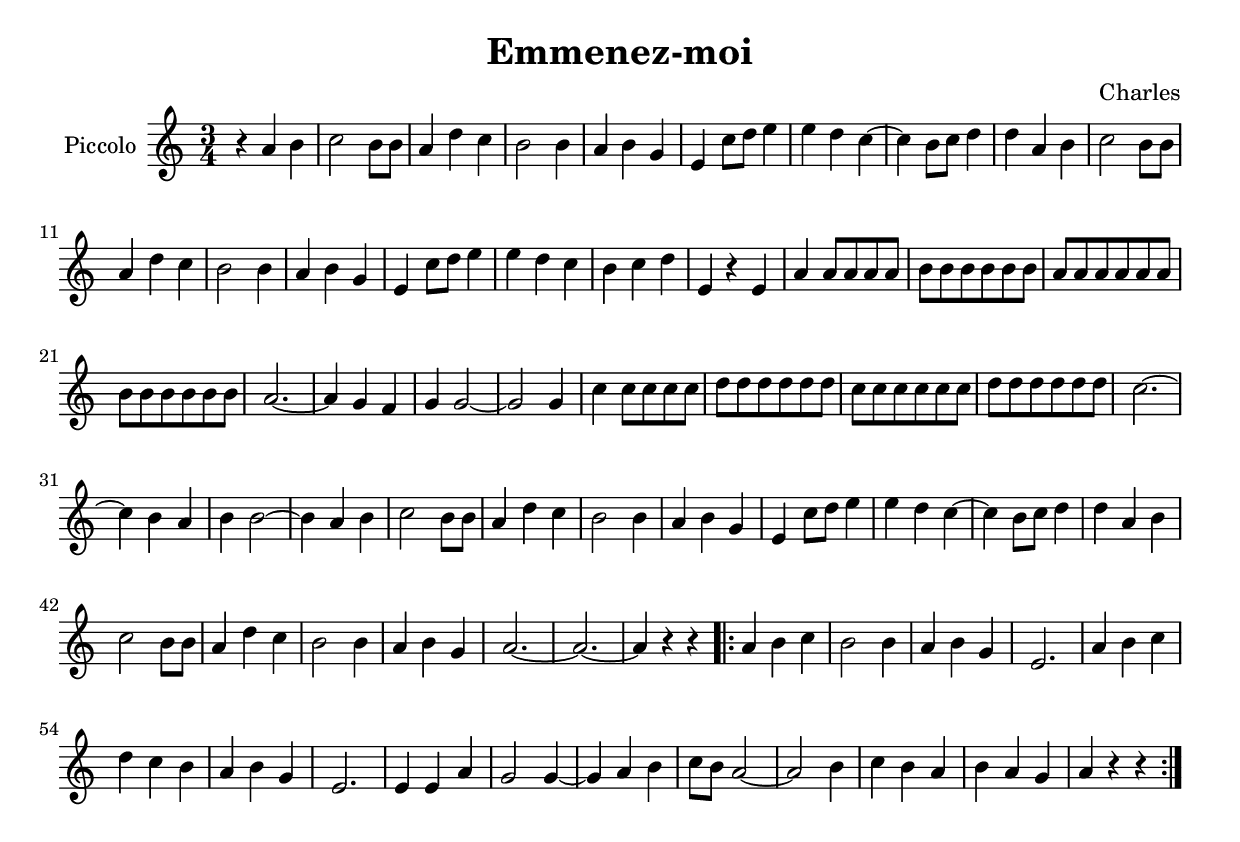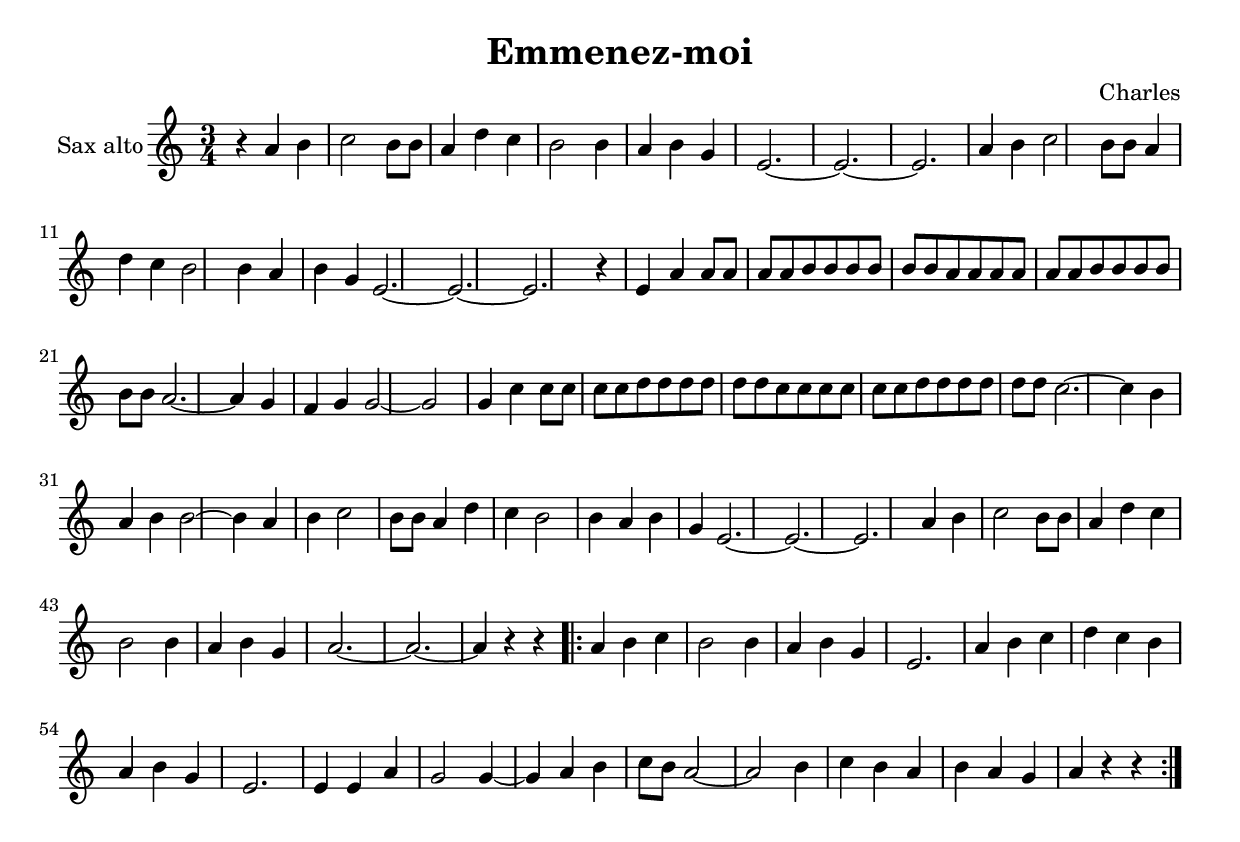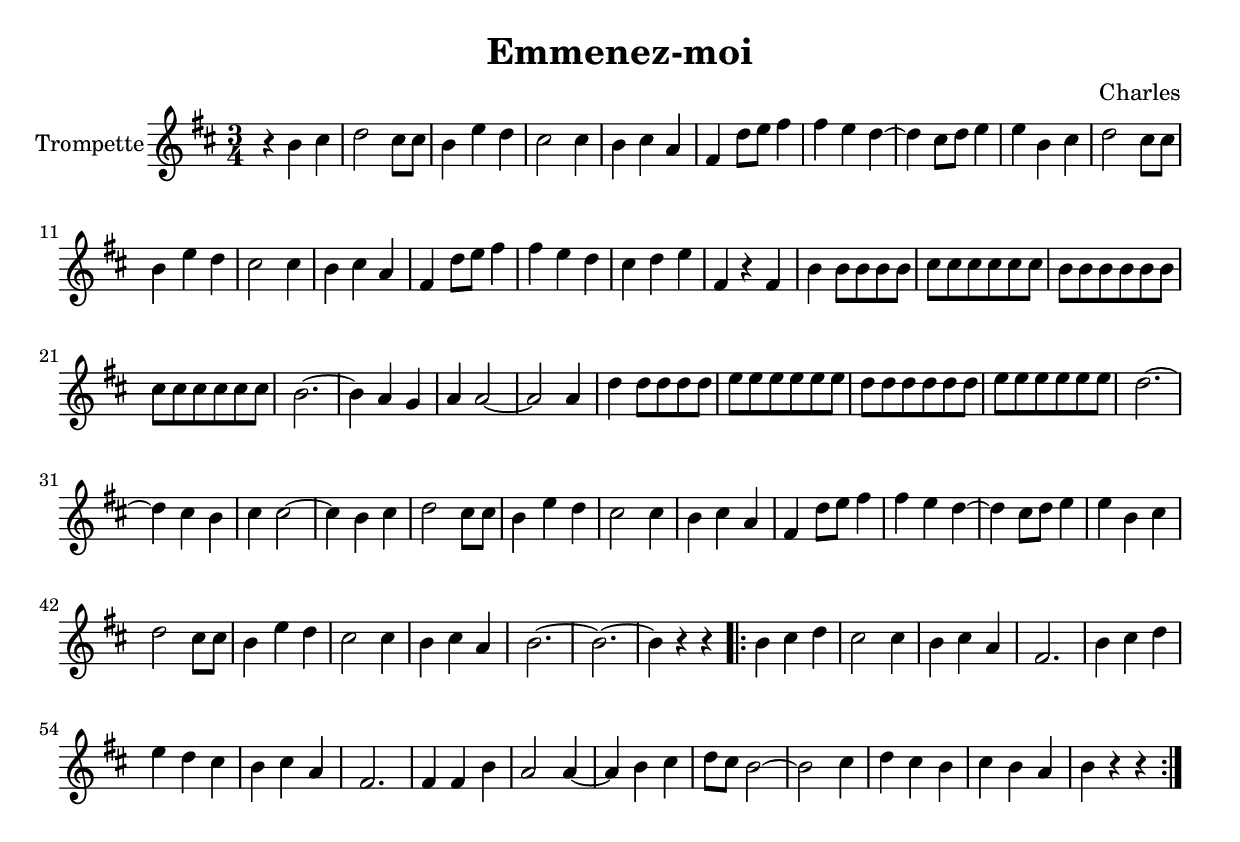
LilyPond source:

\version "2.18.2"
\language "français"

\header {
  title = "Emmenez-moi"
  subtitle = ""
  composer = "Charles"
}

global = {
  \key do \major
  \time 3/4
}

phraseUn = {la4 si do2 si8 si la4 re do si2 si4 la si sol }
tigidi = {mi4 do'8 re mi4 mi re do~do si8 do re4 re }
tigidiDeux = {mi4 do'8 re mi4 mi re do si do re mi ,}
boo = {mi2.~mi~mi}
phraseDeux = {r4 mi4 la la8 la la la si si si si si si la la la la la la si si si si si si la2.~la4 sol fa sol sol2~sol
sol4 do do8 do do do re re re re re re do do do do do do re re re re re re do2.~do4 si la si si2~si4
}
FinCouplet = {la4 si do2 si8 si la4 re do si2 si4 la si sol la2.~la~la4 r r}
Refrain = {la4 si do si2 si4 la si sol mi2. la4 si do re do si la si sol mi2.
mi4 mi la sol2 sol4~sol la si do8 si la2~la2 si4 do si la si la sol la r r
}

piccolo =  \relative do'' {
\global
r4 \phraseUn \tigidi
 \phraseUn \tigidiDeux
\phraseDeux
\phraseUn \tigidi
\FinCouplet
\repeat volta 2 { \Refrain}
}



trumpetUn =  \transpose sib do' \piccolo


saxAltoUn = \relative do'' {
\global
r4 \phraseUn \boo
 \phraseUn \boo
\phraseDeux
\phraseUn \boo
\FinCouplet
\repeat volta 2 { \Refrain}
}

\book {
  \bookOutputSuffix "trumpet"
  \score {
    \new Staff \with {
      instrumentName = "Trompette"
      midiInstrument = "trumpet"
    } \trumpetUn
    \layout { }
    \midi {
      \tempo 4=140
    }
  }
}

\book {
  \bookOutputSuffix "piccolo"
  \score {
    \new Staff \with {
      instrumentName = "Piccolo"
      midiInstrument = "piccolo"
    } \piccolo
    \layout { }
    \midi {
      \tempo 4=140
    }
  }
}

\book {
  \bookOutputSuffix "sax_alto"
  \score {
    \new Staff \with {
      instrumentName = "Sax alto"
      midiInstrument = "sax alto"
    } \saxAltoUn
    \layout { }
    \midi {
      \tempo 4=140
    }
  }
}


